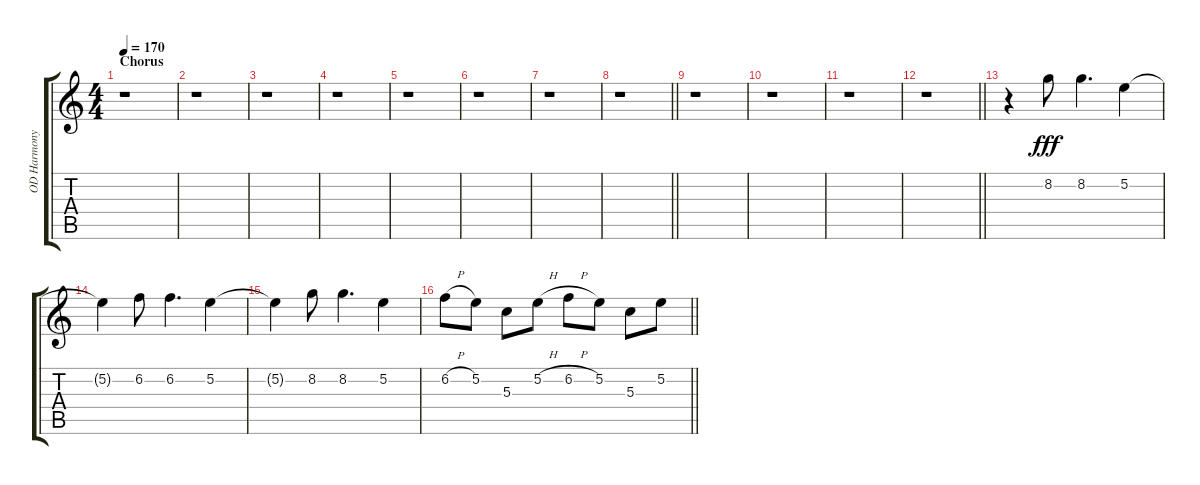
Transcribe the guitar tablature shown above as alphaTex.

\track ("OD Harmony" "OD Harmony") {instrument overdrivenguitar}
\staff {score tabs}
\tuning (E4 B3 G3 D3 A2 E2) {hide}
\ts (4 4)
\section ("" "Chorus")
\tempo 170
\clef g2
\ks c
r.1{dy fff} |
r.1 |
r.1 |
r.1 |
r.1 |
r.1 |
r.1 |
\barLineRight lightlight
r.1 |
r.1 |
r.1 |
r.1 |
\barLineRight lightlight
r.1 |
r.4 8.2.8 8.2.4{d} 5.2.4 |
5.2{t}.4 6.2.8 6.2.4{d} 5.2.4 |
5.2{t}.4 8.2.8 8.2.4{d} 5.2.4 |
\barLineRight lightlight
6.2{h}.8 5.2.8 5.3.8 5.2{h}.8 6.2{h}.8 5.2.8 5.3.8 5.2.8
